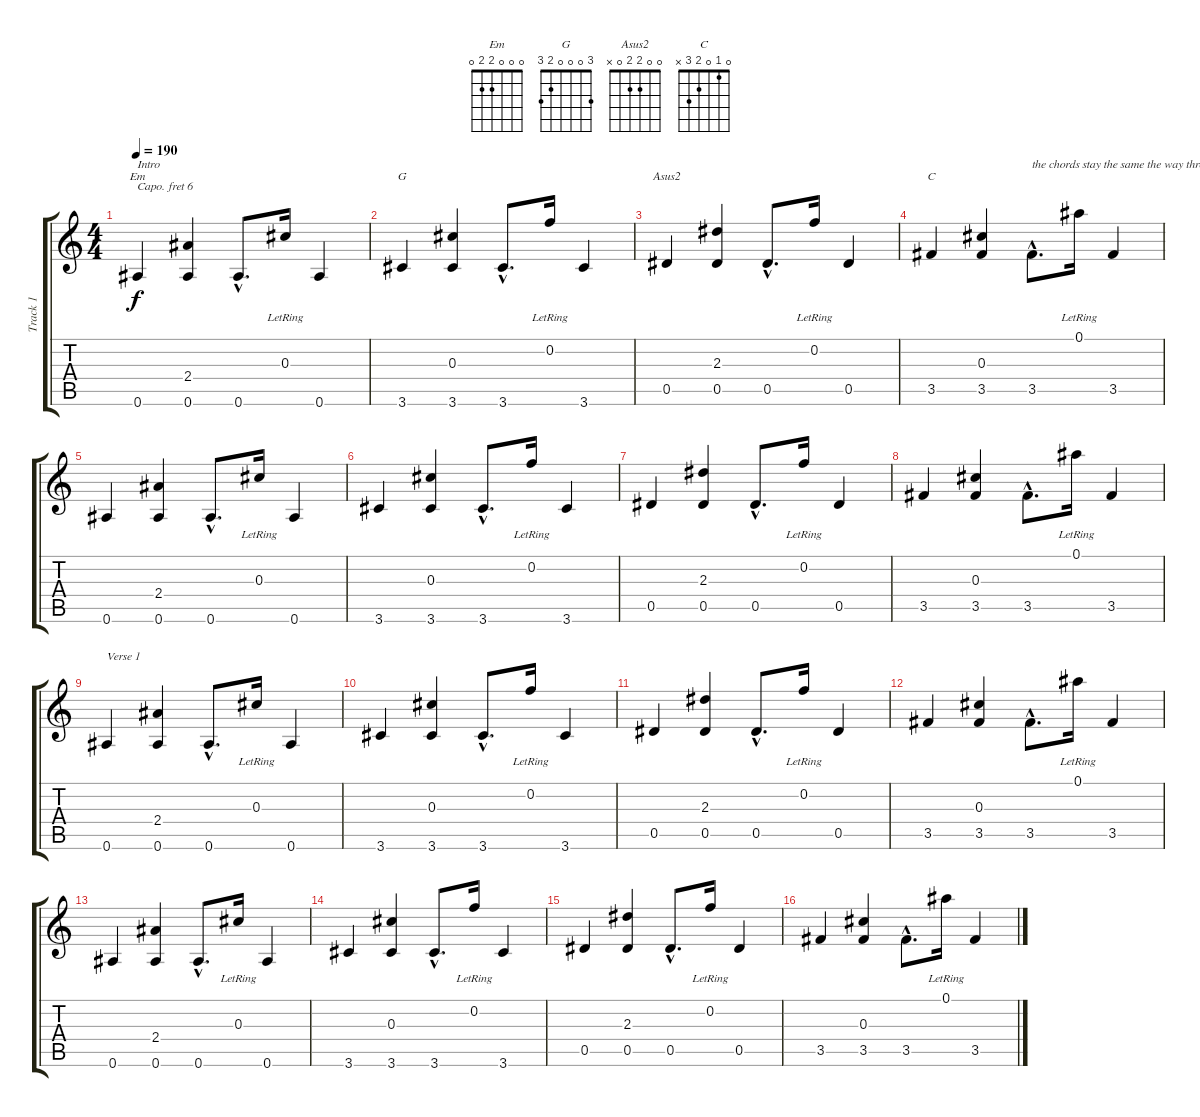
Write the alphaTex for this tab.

\track ("Track 1" "Track 1") {instrument acousticguitarsteel}
\staff {score tabs}
\capo 6
\tuning (E4 B3 G3 D3 A2 E2) {hide}
\chord ("Em" 0 0 0 2 2 0)
\chord ("G" 3 0 0 0 2 3)
\chord ("Asus2" 0 0 2 2 0 x)
\chord ("C" 0 1 0 2 3 x)
\ts (4 4)
\tempo 190
\clef g2
\ks c
0.6.4{ch "Em" txt "Intro" dy f instrument acousticguitarsteel} (2.4 0.6).4 0.6{hac}.8{d} 0.3{lr}.16 0.6.4 |
3.6.4{ch "G"} (0.3 3.6).4 3.6{hac}.8{d} 0.2{lr}.16 3.6.4 |
0.5.4{ch "Asus2"} (2.3 0.5).4 0.5{hac}.8{d} 0.2{lr}.16 0.5.4 |
3.5.4{ch "C"} (0.3 3.5).4 3.5{hac}.8{d txt "the chords stay the same the way through the verse"} 0.1{lr}.16 3.5.4 |
0.6.4 (2.4 0.6).4 0.6{hac}.8{d} 0.3{lr}.16 0.6.4 |
3.6.4 (0.3 3.6).4 3.6{hac}.8{d} 0.2{lr}.16 3.6.4 |
0.5.4 (2.3 0.5).4 0.5{hac}.8{d} 0.2{lr}.16 0.5.4 |
3.5.4 (0.3 3.5).4 3.5{hac}.8{d} 0.1{lr}.16 3.5.4 |
0.6.4{txt "Verse 1"} (2.4 0.6).4 0.6{hac}.8{d} 0.3{lr}.16 0.6.4 |
3.6.4 (0.3 3.6).4 3.6{hac}.8{d} 0.2{lr}.16 3.6.4 |
0.5.4 (2.3 0.5).4 0.5{hac}.8{d} 0.2{lr}.16 0.5.4 |
3.5.4 (0.3 3.5).4 3.5{hac}.8{d} 0.1{lr}.16 3.5.4 |
0.6.4 (2.4 0.6).4 0.6{hac}.8{d} 0.3{lr}.16 0.6.4 |
3.6.4 (0.3 3.6).4 3.6{hac}.8{d} 0.2{lr}.16 3.6.4 |
0.5.4 (2.3 0.5).4 0.5{hac}.8{d} 0.2{lr}.16 0.5.4 |
3.5.4 (0.3 3.5).4 3.5{hac}.8{d} 0.1{lr}.16 3.5.4
